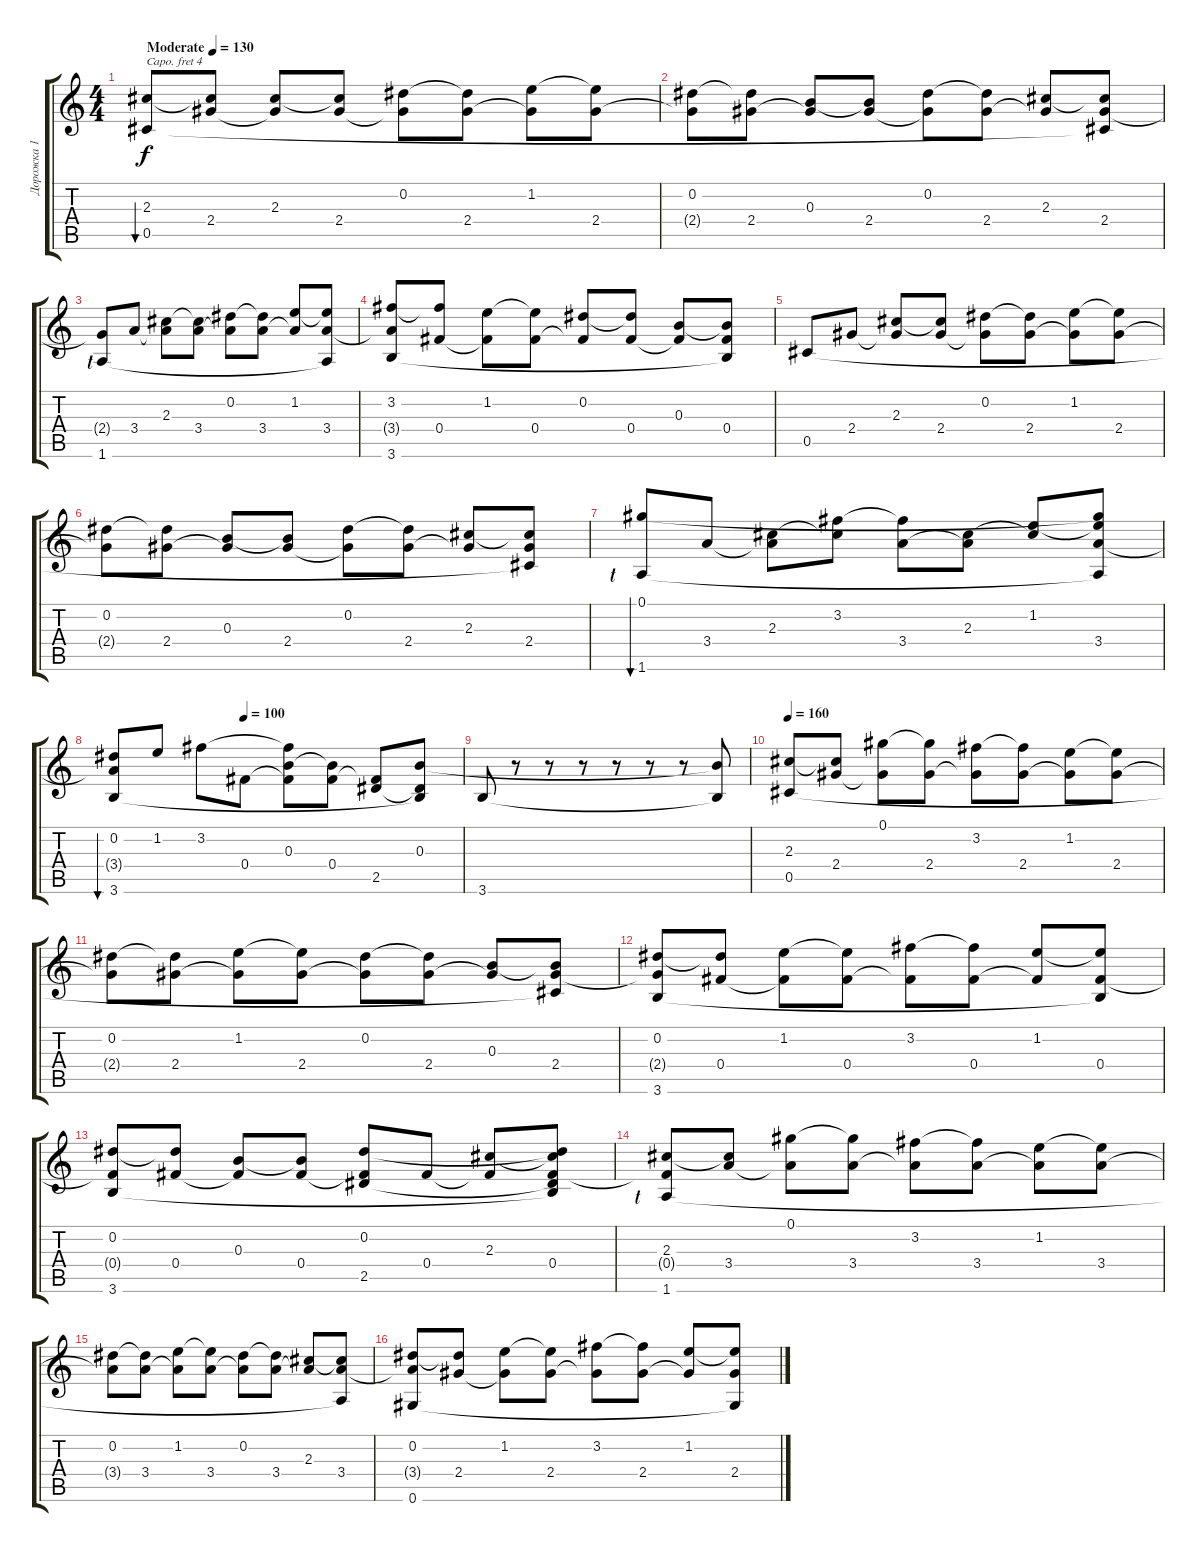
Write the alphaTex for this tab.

\track ("Дорожка 1" "Дорожка 1") {instrument acousticguitarsteel}
\staff {score tabs}
\capo 4
\tuning (E4 B3 G3 D3 A2 E2) {hide}
\ts (4 4)
\tempo (130 "Moderate")
\clef g2
\ks c
(2.3 0.5).8{bu 60 dy f instrument acousticguitarsteel} (2.3{t} 2.4).8 (2.3 2.4{t}).8 (2.3{t} 2.4).8 (0.2 2.4{t}).8 (0.2{t} 2.4).8 (1.2 2.4{t}).8 (1.2{t} 2.4).8 |
(0.2 2.4{t}).8 (0.2{t} 2.4).8 (0.3 2.4{t}).8 (0.3{t} 2.4).8 (0.2 2.4{t}).8 (0.2{t} 2.4).8 (2.3 2.4{t}).8 (2.3{t} 2.4 0.5{t}).8 |
(2.4{t} 1.6{lf 1}).8 3.4.8 (2.3 3.4{t}).8 (2.3{t} 3.4).8 (0.2 3.4{t}).8 (0.2{t} 3.4).8 (1.2 3.4{t}).8 (1.2{t} 3.4 1.6{t}).8 |
(3.2 3.4{t} 3.6).8 (3.2{t} 0.4).8 (1.2 0.4{t}).8 (1.2{t} 0.4).8 (0.2 0.4{t}).8 (0.2{t} 0.4).8 (0.3 0.4{t}).8 (0.3{t} 0.4 3.6{t}).8 |
0.5.8 2.4.8 (2.3 2.4{t}).8 (2.3{t} 2.4).8 (0.2 2.4{t}).8 (0.2{t} 2.4).8 (1.2 2.4{t}).8 (1.2{t} 2.4).8 |
(0.2 2.4{t}).8 (0.2{t} 2.4).8 (0.3 2.4{t}).8 (0.3{t} 2.4).8 (0.2 2.4{t}).8 (0.2{t} 2.4).8 (2.3 2.4{t}).8 (2.3{t} 2.4 0.5{t}).8 |
(0.1 1.6{lf 1}).8{bu 60} 3.4.8 (2.3 3.4{t}).8 (3.2 2.3{t}).8 (3.2{t} 3.4).8 (2.3 3.4{t}).8 (1.2 2.3{t}).8 (0.1{t} 1.2{t} 3.4 1.6{t}).8 |
\tempo (100 0.375)
(0.2 3.4{t} 3.6).8{bu 60} 1.2.8 3.2.8 0.4.8 (3.2{t} 0.3 0.4{t}).8 (0.3{t} 0.4).8 (0.4{t} 2.5).8 (0.3 2.5{t} 3.6{t}).8 |
3.6.8 r.8 r.8 r.8 r.8 r.8 r.8 (0.3{t} 3.6{t}).8 |
\tempo 160
(2.3 0.5).8 (2.3{t} 2.4).8 (0.1 2.4{t}).8 (0.1{t} 2.4).8 (3.2 2.4{t}).8 (3.2{t} 2.4).8 (1.2 2.4{t}).8 (1.2{t} 2.4).8 |
(0.2 2.4{t}).8 (0.2{t} 2.4).8 (1.2 2.4{t}).8 (1.2{t} 2.4).8 (0.2 2.4{t}).8 (0.2{t} 2.4).8 (0.3 2.4{t}).8 (0.3{t} 2.4 0.5{t}).8 |
(0.2 2.4{t} 3.6).8 (0.2{t} 0.4).8 (1.2 0.4{t}).8 (1.2{t} 0.4).8 (3.2 0.4{t}).8 (3.2{t} 0.4).8 (1.2 0.4{t}).8 (1.2{t} 0.4 3.6{t}).8 |
(0.2 0.4{t} 3.6).8 (0.2{t} 0.4).8 (0.3 0.4{t}).8 (0.3{t} 0.4).8 (0.2 0.4{t} 2.5).8 0.4.8 (2.3 0.4{t}).8 (0.2{t} 2.3{t} 0.4 2.5{t} 3.6{t}).8 |
(2.3 0.4{t} 1.6{lf 1}).8 (2.3{t} 3.4).8 (0.1 3.4{t}).8 (0.1{t} 3.4).8 (3.2 3.4{t}).8 (3.2{t} 3.4).8 (1.2 3.4{t}).8 (1.2{t} 3.4).8 |
(0.2 3.4{t}).8 (0.2{t} 3.4).8 (1.2 3.4{t}).8 (1.2{t} 3.4).8 (0.2 3.4{t}).8 (0.2{t} 3.4).8 (2.3 3.4{t}).8 (2.3{t} 3.4 1.6{t}).8 |
(0.2 3.4{t} 0.6).8 (0.2{t} 2.4).8 (1.2 2.4{t}).8 (1.2{t} 2.4).8 (3.2 2.4{t}).8 (3.2{t} 2.4).8 (1.2 2.4{t}).8 (1.2{t} 2.4 0.6{t}).8
